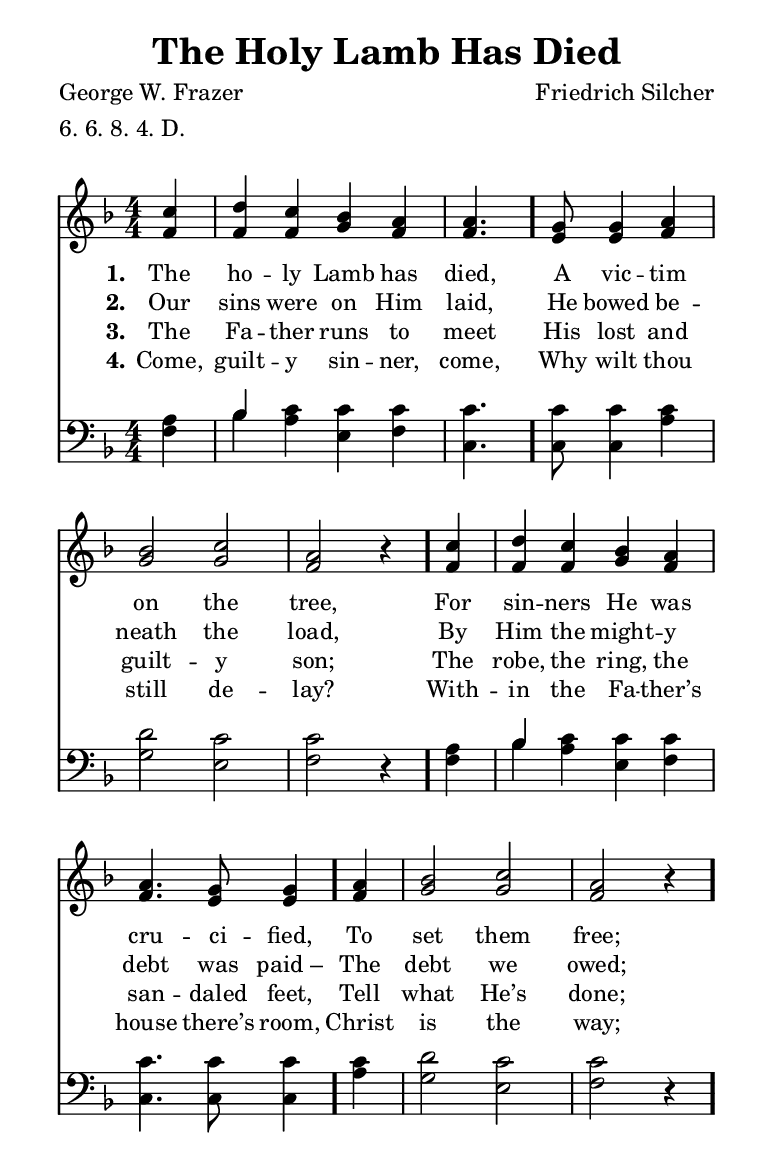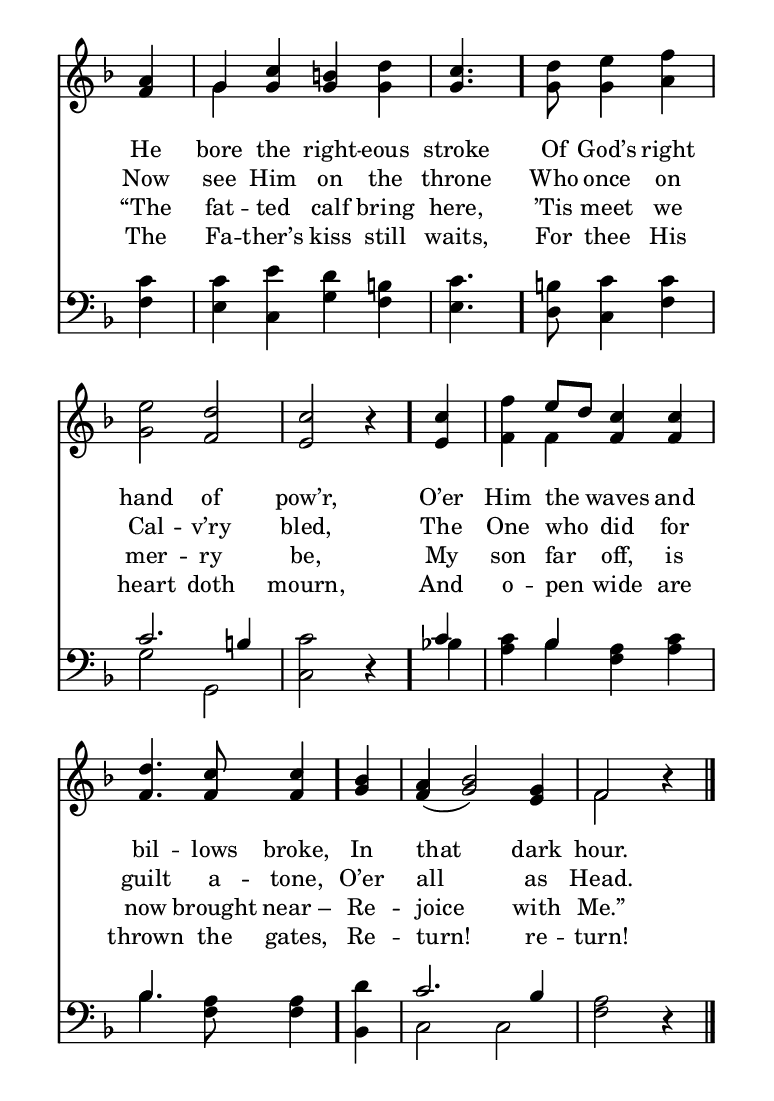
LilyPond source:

\include "common/global.ily"
\paper {
  \include "common/paper.ily"
}

\header{
  %gospel
  hymnnumber = "122"
  title = "The Holy Lamb Has Died"
  tunename = "So nimm denn meine Hände" % see https://hymnary.org/tune/so_nimm_denn_meine_hande_silcher
  meter = "6. 6. 8. 4. D." % original has P. M.
  poet = "George W. Frazer"
  composer = "Friedrich Silcher" % see https://hymnary.org/tune/so_nimm_denn_meine_hande_silcher
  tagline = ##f
}

% for fermata in MIDI
ta = { \tempo 4=80 }
tb = { \tempo 4=40 }

patternAA = { c4 | c4 c4      c4 c4 | c4. }
patternAB = { c4 | c4 c4      c4 c4 | c4. c8 c4 }
patternAC = { c4 | c4 c8[ c8] c4 c4 | c4. c8 c4 }

patternBA = { c8 c4 c4 | c2  c2 | c2 c4 }
patternBB = {       c4 | c2  c2 | c2 c4 }
patternBC = { c8 c4 c4 | c2. c4 | c2 c4 }
patternBD = {       c4 | c4( c2) c4 | c2 c4 }
patternBE = {       c4 | c2. c4 | c2 c4 }

global = {
  \include "common/overrides.ily"
  \override Staff.TimeSignature.style = #'numbered % original has `c`
  \time 4/4
  \override Score.MetronomeMark.transparent = ##t % hide all fermata changes too
  \ta
  \key f \major
  \partial 4
  \autoBeamOff
}

notesSoprano = {
\global
\relative c'' {

  \changePitch \patternAA { c | d c bes a | a }
  \changePitch \patternBA { g g a | bes c | a r }
  \changePitch \patternAB { c | d c bes a | a g g }
  \changePitch \patternBB { a | bes c | a r }

  \changePitch \patternAA { a | g c b d | c }
  \changePitch \patternBA { d e f | e d | c r }
  \changePitch \patternAC { c | f e d c c | d c c }
  \changePitch \patternBD { bes | a bes g | f r }

  \bar "|."

}
}

notesAlto = {
\global
\relative e' {

  \changePitch \patternAA { f | f f g f | f }
  \changePitch \patternBA { e e f | g g | f r }
  \changePitch \patternAB { f | f f g f | f e e }
  \changePitch \patternBB { f | g g | f r }

  \changePitch \patternAA { f | g g g g | g }
  \changePitch \patternBA { g g a | g f | e r }
  \changePitch \patternAB { e | f f f f | f f f }
  \changePitch \patternBD { g | f g e | f r }

}
}

notesTenor = {
\global
\relative a {

  \changePitch \patternAA { a | bes c c c | c }
  \changePitch \patternBA { c c c | d c | c r }
  \changePitch \patternAB { a | bes c c c | c c c }
  \changePitch \patternBB { c | d c | c r }

  \changePitch \patternAA { c | c e d b | c }
  \changePitch \patternBC { b c c | c b | c r }
  \changePitch \patternAB { c | c bes a c | bes a a }
  \changePitch \patternBE { d | c bes a r }

}
}

notesBass = {
\global
\relative f {

  \changePitch \patternAA { f | bes a e f | c }
  \changePitch \patternBA { c c a' | g e | f r }
  \changePitch \patternAB { f | bes a e f | c c c }
  \changePitch \patternBB { a' | g e | f r }

  \changePitch \patternAA { f | e c g' f | e }
  \changePitch \patternBA { d c f | g g, | c r }
  \changePitch \patternAB { bes'! | a bes f a | bes f f }
  \changePitch \patternBB { bes, | c c | f r }

}
}

wordsA = \lyricmode {
\set stanza = "1."

The ho -- ly Lamb has died, \bar "."
A vic -- tim on the tree, \bar "." \eogbreak
For sin -- ners He was cru -- ci -- fied, \bar "."
To set them free; \bar "." \eogbreak
He bore the right -- eous stroke \bar "."
Of God’s right hand of pow’r, \bar "." \eogbreak
O’er Him the waves and bil -- lows broke, \bar "."
In that dark hour. \bar "." \eogbreak

}

wordsB = \lyricmode {
\set stanza = "2."

Our sins were on Him laid,
He bowed be -- neath the load,
By Him the might -- y debt was paid_–
The debt we owed;
Now see Him on the throne
Who once on Cal -- v’ry bled,
The One who did for guilt a -- tone,
O’er all as Head.

}

wordsC = \lyricmode {
\set stanza = "3."

The Fa -- ther runs to meet
His lost and guilt -- y son;
The robe, the ring, the san -- daled feet,
Tell what He’s done;
“The fat -- ted calf bring here,
’Tis meet we mer -- ry be,
My son far off, is now brought near_–
Re -- joice with Me.”

}

wordsD = \lyricmode {
\set stanza = "4."

Come, guilt -- y sin -- ner, come,
Why wilt thou still de -- lay?
With -- in the Fa -- ther’s house there’s room,
Christ is the way;
The Fa -- ther’s kiss still waits,
For thee His heart doth mourn,
And o -- pen wide are thrown the gates,
Re -- turn! re -- turn!

}

\score {
  \context ChoirStaff <<
    \context Staff = upper <<
      \set Staff.autoBeaming = ##f
      \set ChoirStaff.systemStartDelimiter = #'SystemStartBar
      \set ChoirStaff.printPartCombineTexts = ##f
      \partcombine #'(2 . 11) \notesSoprano \notesAlto
      \context NullVoice = sopranos { \voiceOne << \notesSoprano >> }
      \context Lyrics = one   \lyricsto sopranos \wordsA
      \context Lyrics = two   \lyricsto sopranos \wordsB
      \context Lyrics = three \lyricsto sopranos \wordsC
      \context Lyrics = four  \lyricsto sopranos \wordsD
    >>
    \context Staff = men <<
      \set Staff.autoBeaming = ##f
      \clef bass
      \set ChoirStaff.printPartCombineTexts = ##f
      \partcombine #'(2 . 11) \notesTenor \notesBass
    >>
  >>
  \layout {
    \include "common/layout.ily"
  }
  #(cond ((ly:get-option 'eog-midi-permitted) #{ \midi{
    \include "common/midi.ily"
  } #}))
}

\version "2.19.49"  % necessary for upgrading to future LilyPond versions.

% vi:set et ts=2 sw=2 ai nocindent syntax=lilypond:
